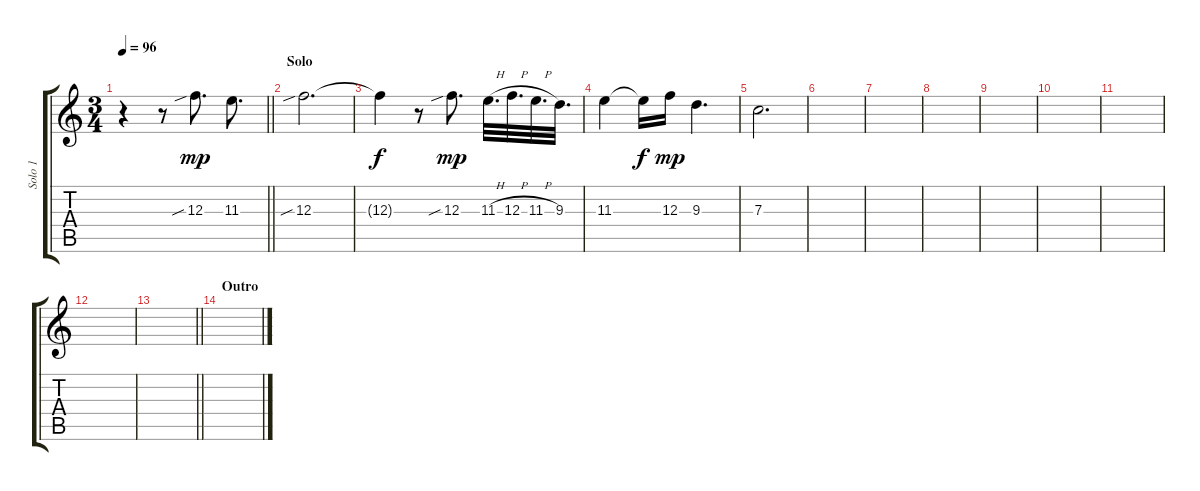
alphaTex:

\track ("Solo 1" "Solo 1") {instrument distortionguitar}
\staff {score tabs}
\tuning (D4 A3 F3 C3 G2 D2) {hide}
\ts (3 4)
\tempo 96
\clef g2
\barLineRight lightlight
\ks c
r.4{dy mp} r.8 12.3{sib}.8{d} 11.3.8{d} |
\section ("" "Solo")
12.3{sib}.2{d} |
12.3{t}.4{dy f} r.8 12.3{sib}.8{d dy mp} 11.3{h}.32{d} 12.3{h}.32{d} 11.3{h}.32{d} 9.3.32{d} |
11.3.4 11.3{t}.16{dy f} 12.3.16{dy mp} 9.3.4{d} |
7.3.2{d} |
|
|
|
|
|
|
|
\barLineRight lightlight
|
\section ("" "Outro")
